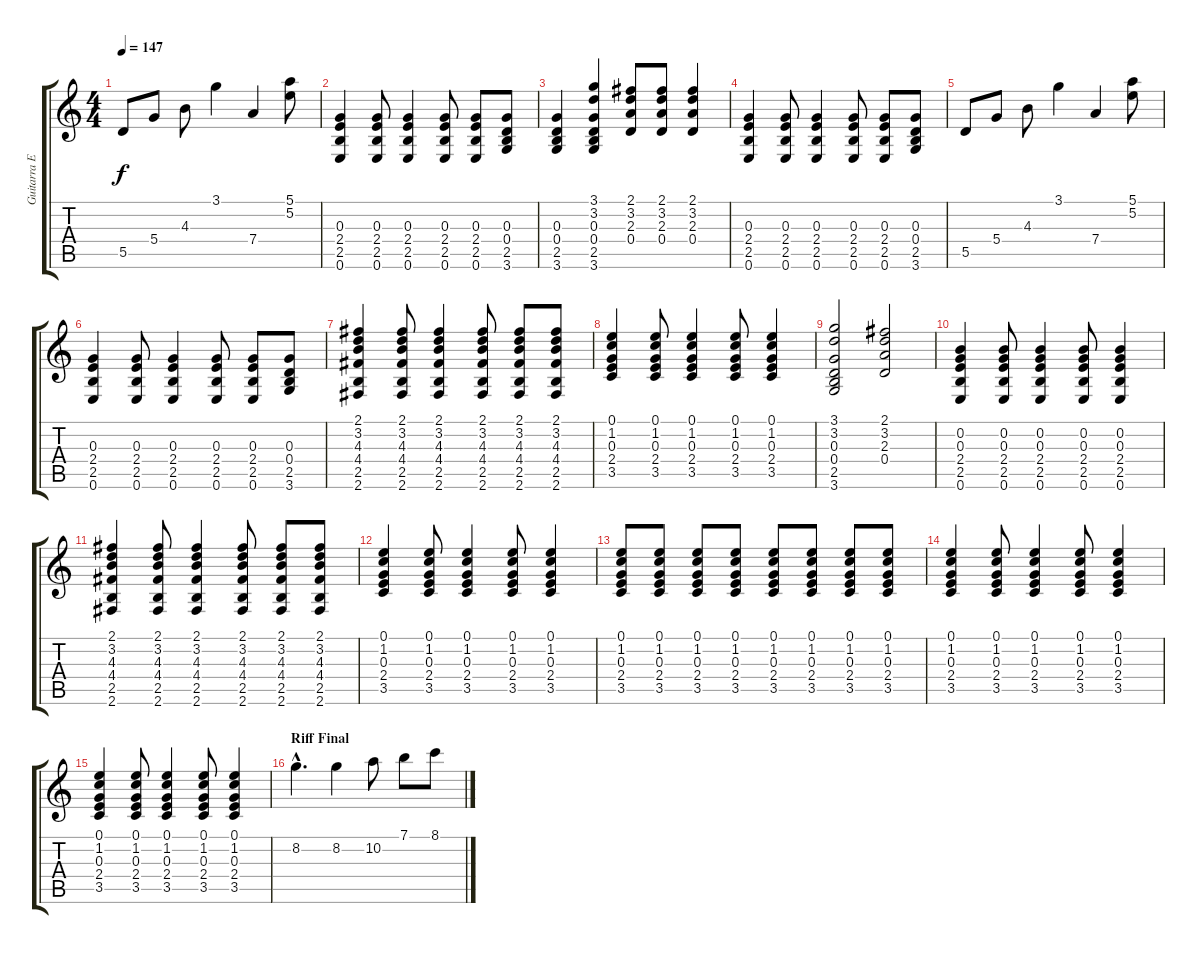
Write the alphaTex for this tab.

\track ("Guitarra Electrica" "Guitarra E") {instrument electricguitarclean}
\staff {score tabs}
\tuning (E4 B3 G3 D3 A2 E2) {hide}
\ts (4 4)
\tempo 147
\clef g2
\ks c
5.5.8{dy f volume 13} 5.4.8 4.3.8 3.1.4 7.4.4 (5.1 5.2).8 |
(0.3 2.4 2.5 0.6).4{volume 6} (0.3 2.4 2.5 0.6).8 (0.3 2.4 2.5 0.6).4 (0.3 2.4 2.5 0.6).8 (0.3 2.4 2.5 0.6).8 (0.3 0.4 2.5 3.6).8 |
(0.3 0.4 2.5 3.6).4 (3.1 3.2 0.3 0.4 2.5 3.6).4 (2.1 3.2 2.3 0.4).8 (2.1 3.2 2.3 0.4).8 (2.1 3.2 2.3 0.4).4 |
(0.3 2.4 2.5 0.6).4 (0.3 2.4 2.5 0.6).8 (0.3 2.4 2.5 0.6).4 (0.3 2.4 2.5 0.6).8 (0.3 2.4 2.5 0.6).8 (0.3 0.4 2.5 3.6).8 |
5.5.8{volume 13} 5.4.8 4.3.8 3.1.4 7.4.4 (5.1 5.2).8 |
(0.3 2.4 2.5 0.6).4{volume 6} (0.3 2.4 2.5 0.6).8 (0.3 2.4 2.5 0.6).4 (0.3 2.4 2.5 0.6).8 (0.3 2.4 2.5 0.6).8 (0.3 0.4 2.5 3.6).8 |
(2.1 3.2 4.3 4.4 2.5 2.6).4 (2.1 3.2 4.3 4.4 2.5 2.6).8 (2.1 3.2 4.3 4.4 2.5 2.6).4 (2.1 3.2 4.3 4.4 2.5 2.6).8 (2.1 3.2 4.3 4.4 2.5 2.6).8 (2.1 3.2 4.3 4.4 2.5 2.6).8 |
(0.1 1.2 0.3 2.4 3.5).4 (0.1 1.2 0.3 2.4 3.5).8 (0.1 1.2 0.3 2.4 3.5).4 (0.1 1.2 0.3 2.4 3.5).8 (0.1 1.2 0.3 2.4 3.5).4 |
(3.1 3.2 0.3 0.4 2.5 3.6).2 (2.1 3.2 2.3 0.4).2 |
(0.2 0.3 2.4 2.5 0.6).4 (0.2 0.3 2.4 2.5 0.6).8 (0.2 0.3 2.4 2.5 0.6).4 (0.2 0.3 2.4 2.5 0.6).8 (0.2 0.3 2.4 2.5 0.6).4 |
(2.1 3.2 4.3 4.4 2.5 2.6).4 (2.1 3.2 4.3 4.4 2.5 2.6).8 (2.1 3.2 4.3 4.4 2.5 2.6).4 (2.1 3.2 4.3 4.4 2.5 2.6).8 (2.1 3.2 4.3 4.4 2.5 2.6).8 (2.1 3.2 4.3 4.4 2.5 2.6).8 |
(0.1 1.2 0.3 2.4 3.5).4 (0.1 1.2 0.3 2.4 3.5).8 (0.1 1.2 0.3 2.4 3.5).4 (0.1 1.2 0.3 2.4 3.5).8 (0.1 1.2 0.3 2.4 3.5).4 |
(0.1 1.2 0.3 2.4 3.5).8 (0.1 1.2 0.3 2.4 3.5).8 (0.1 1.2 0.3 2.4 3.5).8 (0.1 1.2 0.3 2.4 3.5).8 (0.1 1.2 0.3 2.4 3.5).8 (0.1 1.2 0.3 2.4 3.5).8 (0.1 1.2 0.3 2.4 3.5).8 (0.1 1.2 0.3 2.4 3.5).8 |
(0.1 1.2 0.3 2.4 3.5).4 (0.1 1.2 0.3 2.4 3.5).8 (0.1 1.2 0.3 2.4 3.5).4 (0.1 1.2 0.3 2.4 3.5).8 (0.1 1.2 0.3 2.4 3.5).4 |
(0.1 1.2 0.3 2.4 3.5).4 (0.1 1.2 0.3 2.4 3.5).8 (0.1 1.2 0.3 2.4 3.5).4 (0.1 1.2 0.3 2.4 3.5).8 (0.1 1.2 0.3 2.4 3.5).4 |
\section ("" "Riff Final")
8.2{hac}.4{d volume 13} 8.2.4 10.2.8 7.1.8 8.1.8
